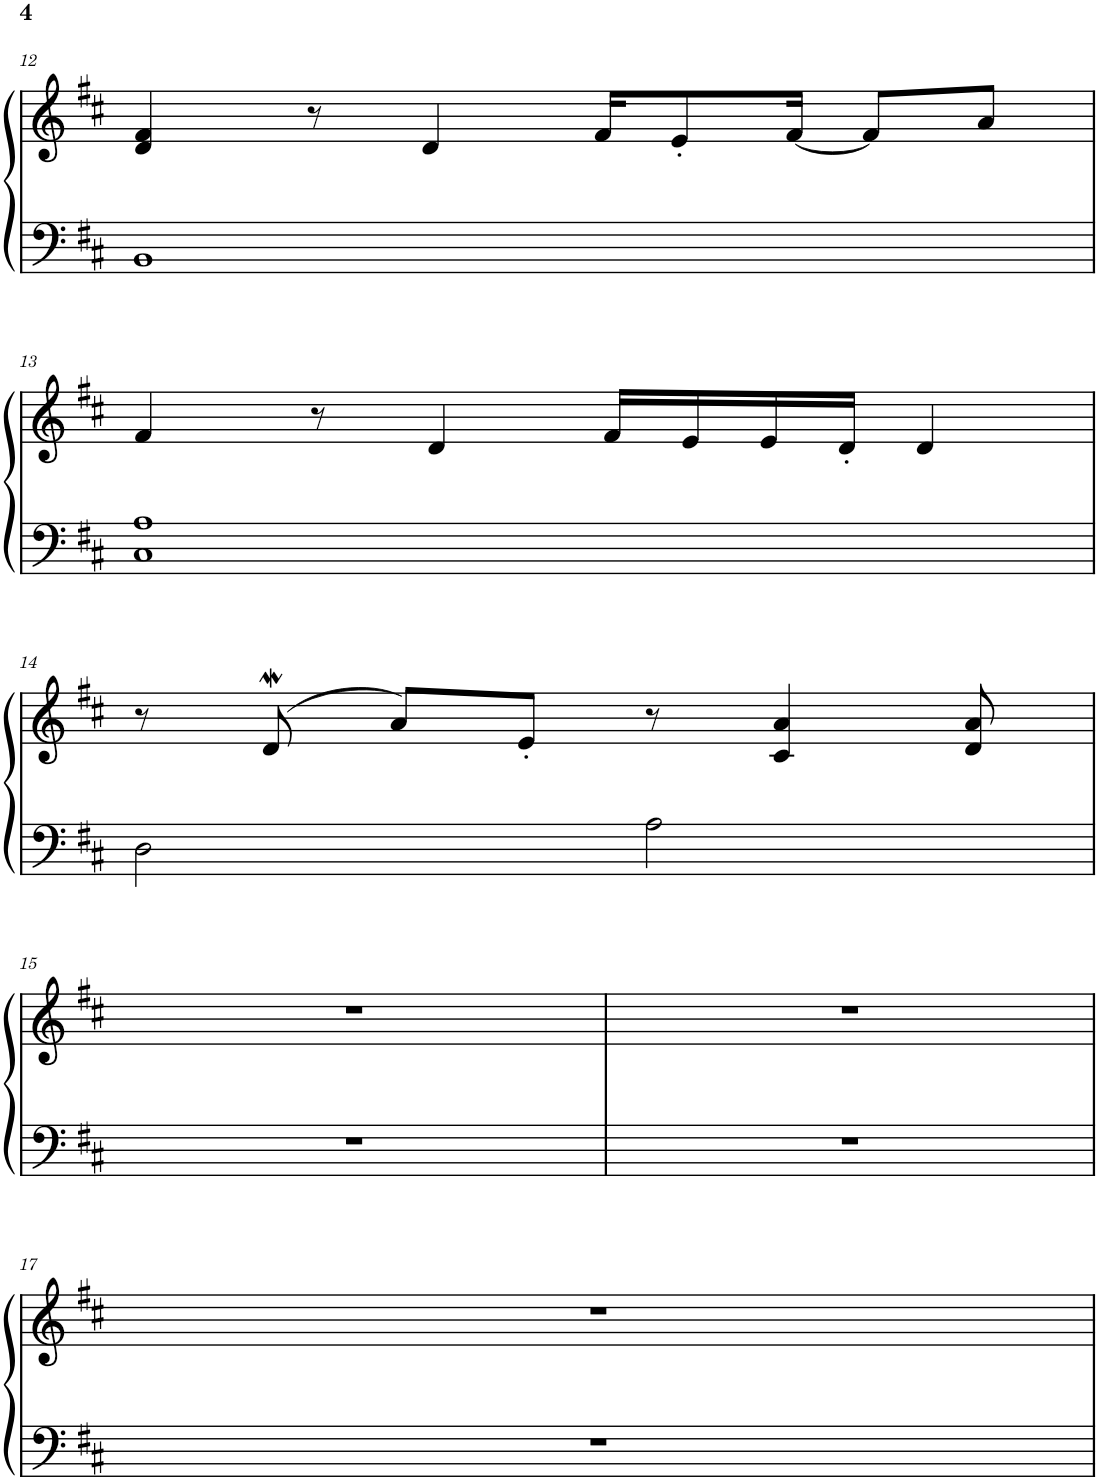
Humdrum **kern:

**kern	**kern
*part1	*part1
*staff2	*staff1
*I"Piano	*
*I'Pno	*
!!LO:PB:g=z
*clefF4	*clefG2
*k[f#c#]	*k[f#c#]
*M4/4	*M4/4
=12	=12
1BB	4d/ 4f#/
.	8r
.	4d/
.	16f#/KL
.	8e'/
.	[<16f#/Jk
.	8f#/L]
8ryy	8a/J
!!LO:LB:g=z
=13	=13
*^	*
1A	1C#	4f#/
.	.	8r
.	.	4d/
.	.	16f#/LL
.	.	16e/
.	.	16e/
.	.	16d'/JJ
.	.	[8d/
8ryy	8ryy	8ryy
*v	*v	*
!!LO:LB:g=z
=14	=14
2D\	8r
.	8d/]
.	(>8dw/
.	8a/L)
2A\	8e'/J
.	8r
.	4c#/ 4a/
8ryy	8d/ 8a/
!!LO:LB:g=z
=15	=15
1r	1r
=16	=16
1r	1r
!!LO:LB:g=z
=17	=17
1r	1r
=	=
*-	*-
